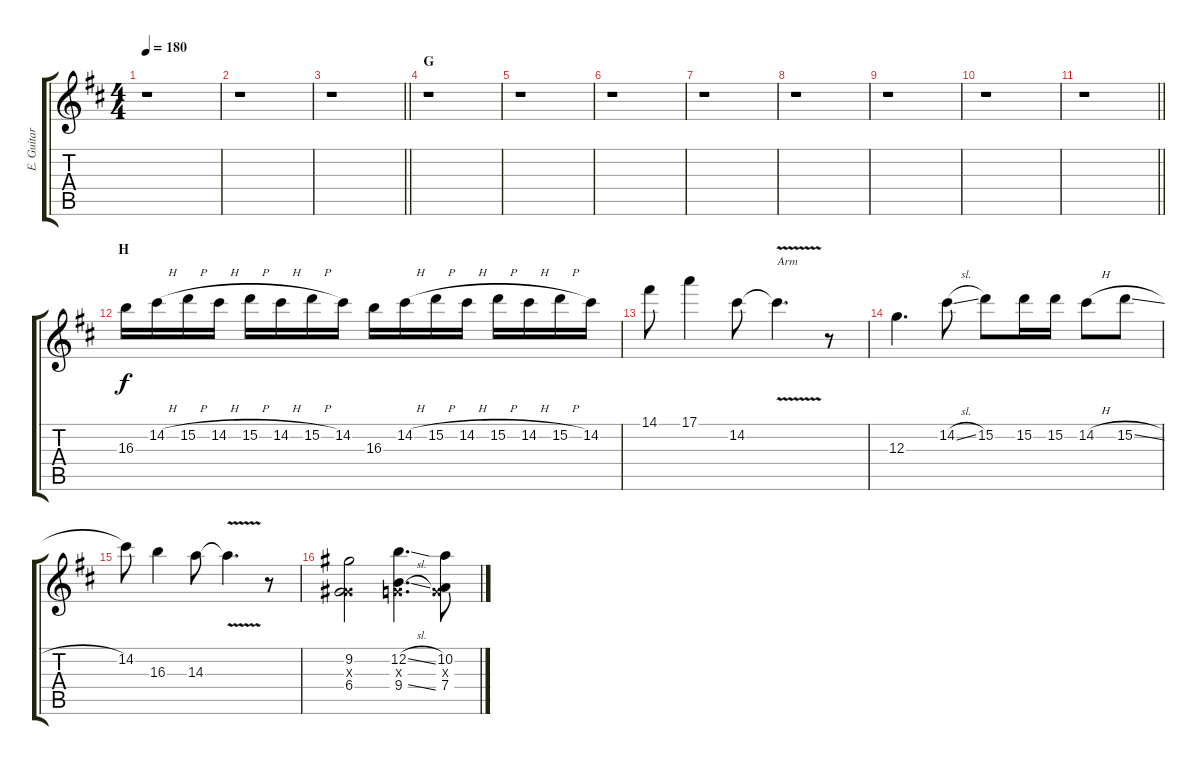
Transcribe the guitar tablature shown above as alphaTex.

\track ("E. Guitar I" "E. Guitar ") {instrument distortionguitar}
\staff {score tabs}
\tuning (E4 B3 G3 D3 A2 E2) {hide}
\ts (4 4)
\tempo 180
\clef g2
\ks d
r.1{dy f} |
r.1 |
\barLineRight lightlight
r.1 |
\section ("" "G")
r.1 |
r.1 |
r.1 |
r.1 |
r.1 |
r.1 |
r.1 |
\barLineRight lightlight
r.1 |
\section ("" "H")
16.3.16 14.2{h}.16 15.2{h}.16 14.2{h}.16 15.2{h}.16 14.2{h}.16 15.2{h}.16 14.2.16 16.3.16 14.2{h}.16 15.2{h}.16 14.2{h}.16 15.2{h}.16 14.2{h}.16 15.2{h}.16 14.2.16 |
14.1.8 17.1.4 14.2.8 14.2{v t}.4{d txt "Arm"} r.8 |
12.3.4{d} 14.2{sl}.8 15.2.8 15.2.16 15.2.16 14.2{h}.8 15.2{sl}.8 |
14.2.8 16.3.4 14.3.8 14.3{v t}.4{d} r.8 |
(9.2 0.3{x} 6.4).2 (12.2{sl} 0.3{x} 9.4{sl}).4{d} (10.2 0.3{x} 7.4).8
